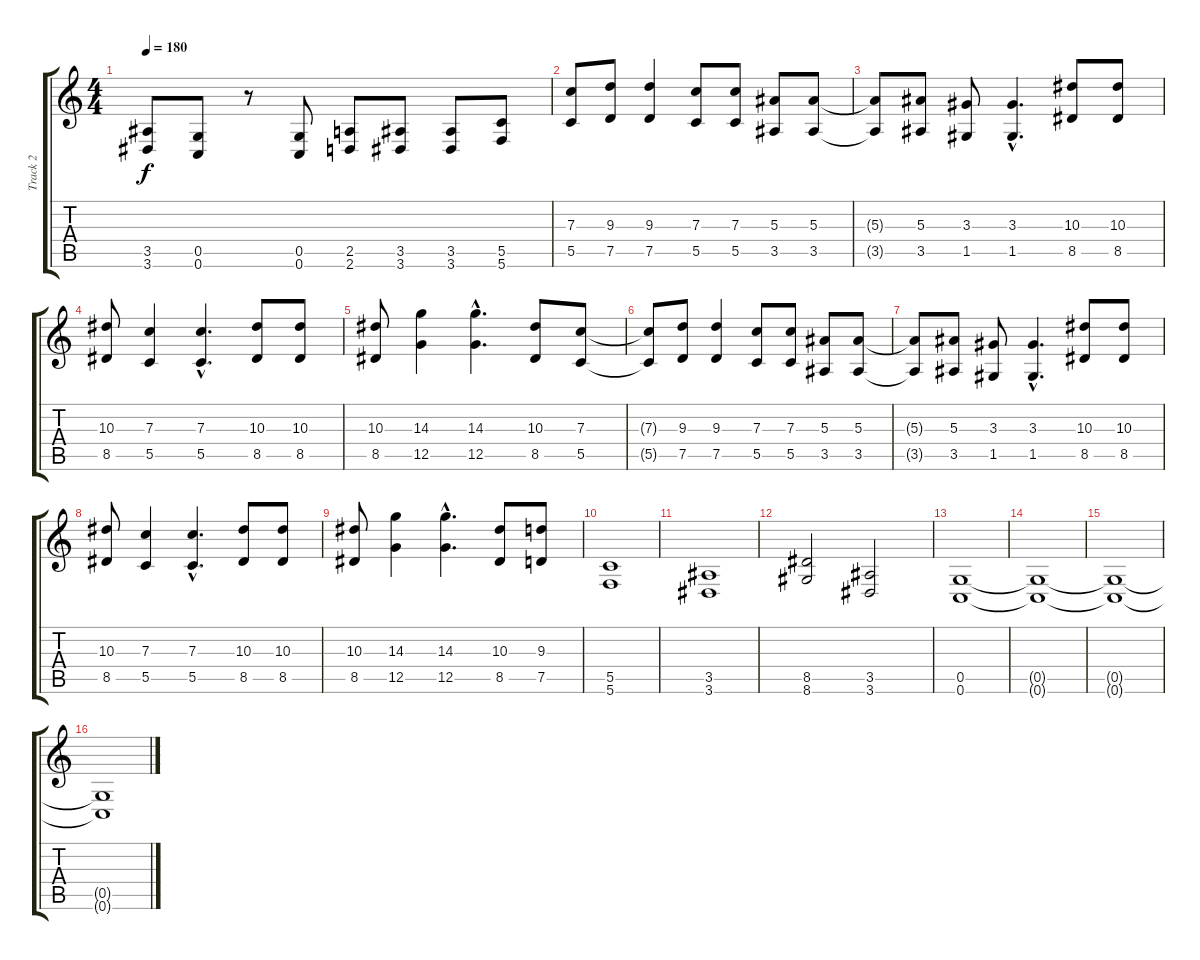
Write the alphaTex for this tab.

\track ("Track 2" "Track 2") {instrument distortionguitar}
\staff {score tabs}
\tuning (D4 A3 F3 C3 G2 C2) {hide}
\ts (4 4)
\tempo 180
\clef g2
\ks c
(3.5{t} 3.6{t}).8{dy f} (0.5 0.6).8 r.8 (0.5 0.6).8 (2.5 2.6).8 (3.5 3.6).8 (3.5 3.6).8 (5.5 5.6).8 |
(7.3 5.5).8 (9.3 7.5).8 (9.3 7.5).4 (7.3 5.5).8 (7.3 5.5).8 (5.3 3.5).8 (5.3 3.5).8 |
(5.3{t} 3.5{t}).8 (5.3 3.5).8 (3.3 1.5).8 (3.3{hac} 1.5{hac}).4{d} (10.3 8.5).8 (10.3 8.5).8 |
(10.3 8.5).8 (7.3 5.5).4 (7.3{hac} 5.5{hac}).4{d} (10.3 8.5).8 (10.3 8.5).8 |
(10.3 8.5).8 (14.3 12.5).4 (14.3{hac} 12.5{hac}).4{d} (10.3 8.5).8 (7.3 5.5).8 |
(7.3{t} 5.5{t}).8 (9.3 7.5).8 (9.3 7.5).4 (7.3 5.5).8 (7.3 5.5).8 (5.3 3.5).8 (5.3 3.5).8 |
(5.3{t} 3.5{t}).8 (5.3 3.5).8 (3.3 1.5).8 (3.3{hac} 1.5{hac}).4{d} (10.3 8.5).8 (10.3 8.5).8 |
(10.3 8.5).8 (7.3 5.5).4 (7.3{hac} 5.5{hac}).4{d} (10.3 8.5).8 (10.3 8.5).8 |
(10.3 8.5).8 (14.3 12.5).4 (14.3{hac} 12.5{hac}).4{d} (10.3 8.5).8 (9.3 7.5).8 |
(5.5 5.6).1 |
(3.5 3.6).1 |
(8.5 8.6).2 (3.5 3.6).2 |
(0.5 0.6).1{volume 5} |
(0.5{t} 0.6{t}).1 |
(0.5{t} 0.6{t}).1 |
(0.5{t} 0.6{t}).1
